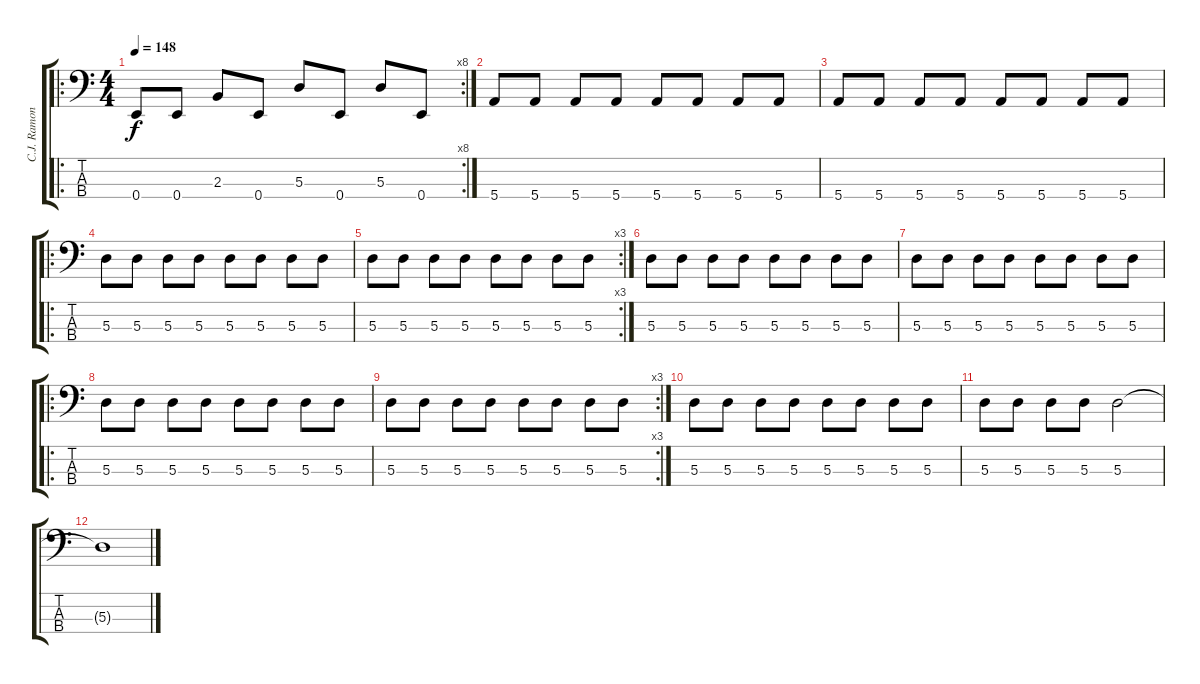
\track ("C.J. Ramone" "C.J. Ramon") {instrument electricbasspick}
\staff {score tabs}
\tuning (G2 D2 A1 E1) {hide}
\ro
\rc 8
\ts (4 4)
\tempo 148
\clef f4
\ks c
0.4.8{dy f} 0.4.8 2.3.8 0.4.8 5.3.8 0.4.8 5.3.8 0.4.8 |
5.4.8 5.4.8 5.4.8 5.4.8 5.4.8 5.4.8 5.4.8 5.4.8 |
5.4.8 5.4.8 5.4.8 5.4.8 5.4.8 5.4.8 5.4.8 5.4.8 |
\ro
5.3.8 5.3.8 5.3.8 5.3.8 5.3.8 5.3.8 5.3.8 5.3.8 |
\rc 3
5.3.8 5.3.8 5.3.8 5.3.8 5.3.8 5.3.8 5.3.8 5.3.8 |
5.3.8 5.3.8 5.3.8 5.3.8 5.3.8 5.3.8 5.3.8 5.3.8 |
5.3.8 5.3.8 5.3.8 5.3.8 5.3.8 5.3.8 5.3.8 5.3.8 |
\ro
5.3.8 5.3.8 5.3.8 5.3.8 5.3.8 5.3.8 5.3.8 5.3.8 |
\rc 3
5.3.8 5.3.8 5.3.8 5.3.8 5.3.8 5.3.8 5.3.8 5.3.8 |
5.3.8 5.3.8 5.3.8 5.3.8 5.3.8 5.3.8 5.3.8 5.3.8 |
5.3.8 5.3.8 5.3.8 5.3.8 5.3.2 |
5.3{t}.1
